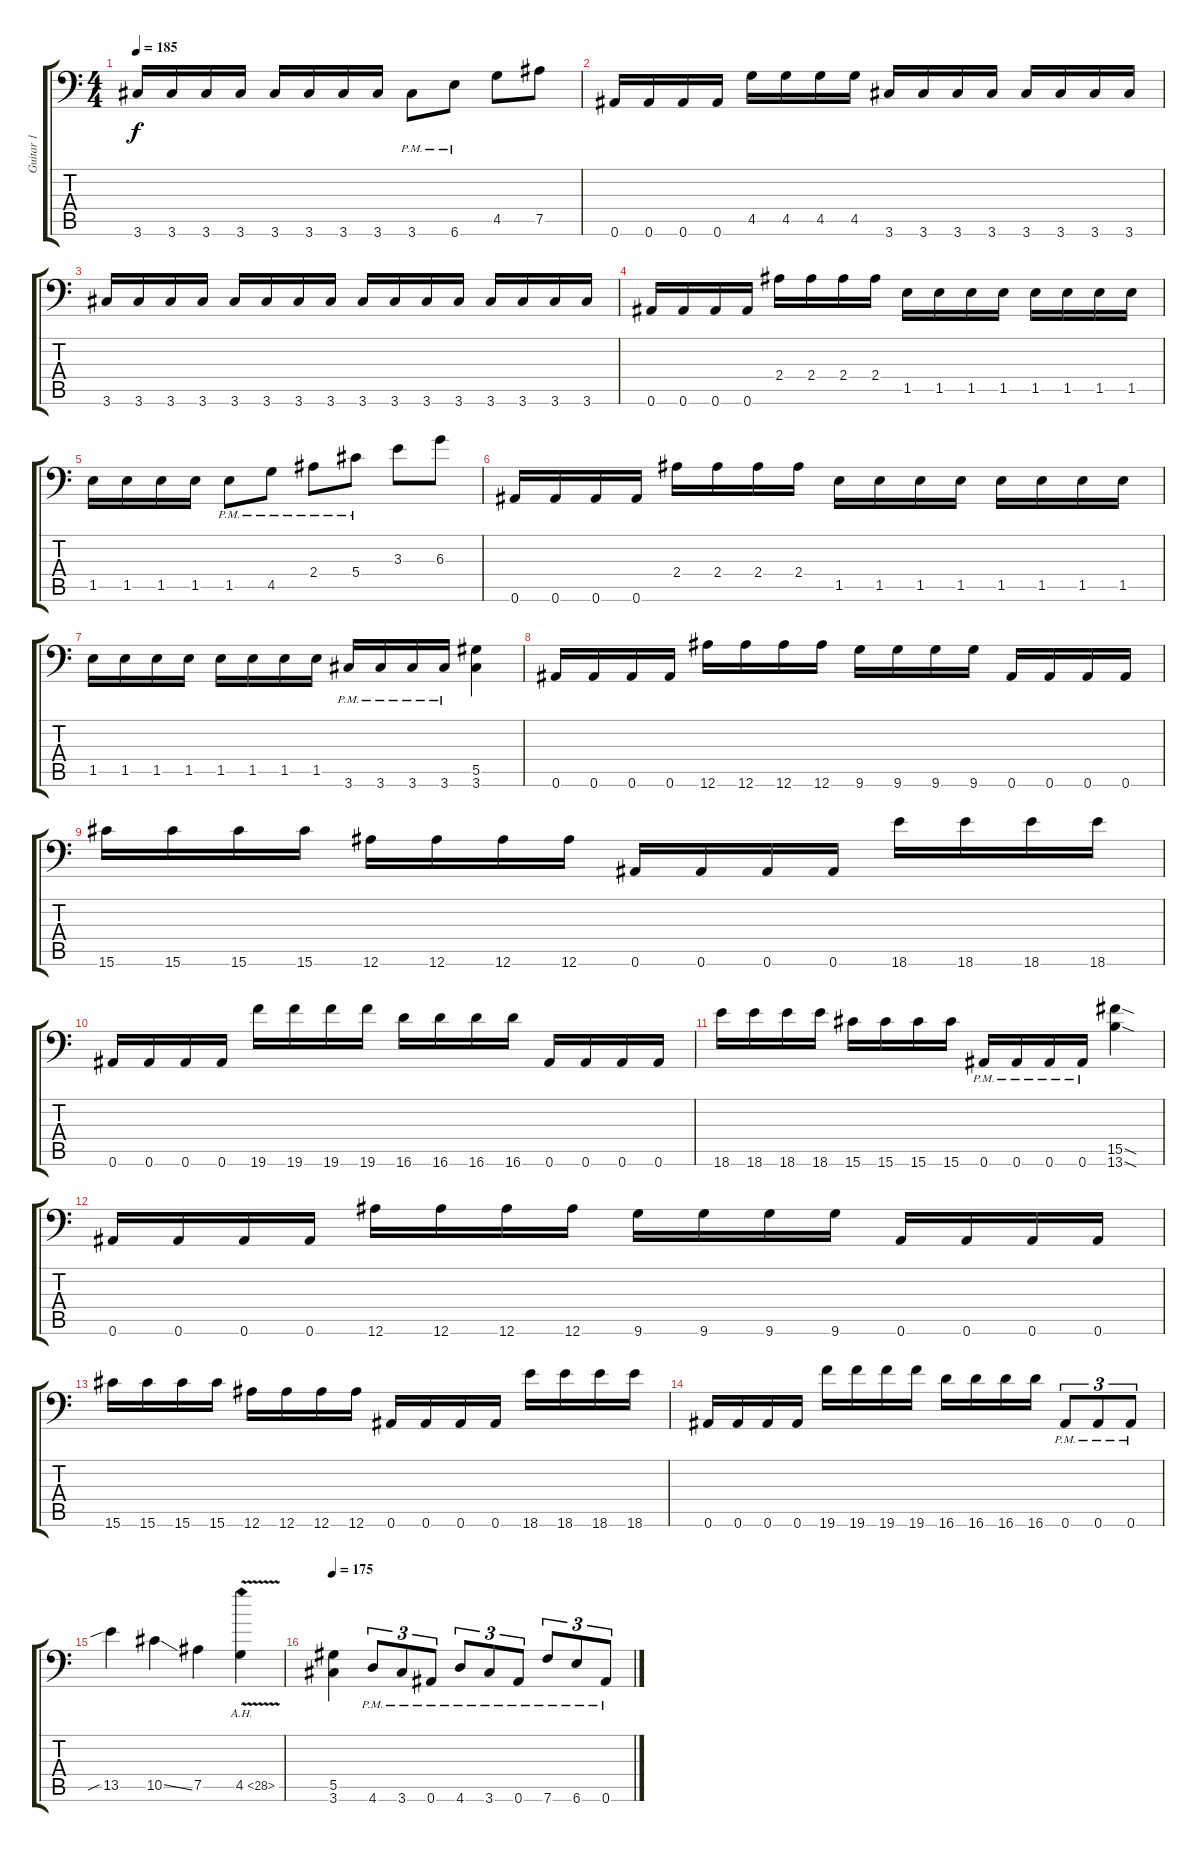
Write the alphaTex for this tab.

\track ("Guitar 1" "Guitar 1") {instrument distortionguitar}
\staff {score tabs}
\tuning (Bb3 F3 Db3 Ab2 Eb2 Bb1) {hide}
\ts (4 4)
\tempo 185
\clef f4
\ks c
3.6.16{dy f} 3.6.16 3.6.16 3.6.16 3.6.16 3.6.16 3.6.16 3.6.16 3.6{pm}.8 6.6{pm}.8 4.5.8 7.5.8 |
0.6.16 0.6.16 0.6.16 0.6.16 4.5.16 4.5.16 4.5.16 4.5.16 3.6.16 3.6.16 3.6.16 3.6.16 3.6.16 3.6.16 3.6.16 3.6.16 |
3.6.16 3.6.16 3.6.16 3.6.16 3.6.16 3.6.16 3.6.16 3.6.16 3.6.16 3.6.16 3.6.16 3.6.16 3.6.16 3.6.16 3.6.16 3.6.16 |
0.6.16 0.6.16 0.6.16 0.6.16 2.4.16 2.4.16 2.4.16 2.4.16 1.5.16 1.5.16 1.5.16 1.5.16 1.5.16 1.5.16 1.5.16 1.5.16 |
1.5.16 1.5.16 1.5.16 1.5.16 1.5{pm}.8 4.5{pm}.8 2.4{pm}.8 5.4{pm}.8 3.3.8 6.3.8 |
0.6.16 0.6.16 0.6.16 0.6.16 2.4.16 2.4.16 2.4.16 2.4.16 1.5.16 1.5.16 1.5.16 1.5.16 1.5.16 1.5.16 1.5.16 1.5.16 |
1.5.16 1.5.16 1.5.16 1.5.16 1.5.16 1.5.16 1.5.16 1.5.16 3.6{pm}.16 3.6{pm}.16 3.6{pm}.16 3.6{pm}.16 (5.5 3.6).4 |
0.6.16 0.6.16 0.6.16 0.6.16 12.6.16 12.6.16 12.6.16 12.6.16 9.6.16 9.6.16 9.6.16 9.6.16 0.6.16 0.6.16 0.6.16 0.6.16 |
15.6.16 15.6.16 15.6.16 15.6.16 12.6.16 12.6.16 12.6.16 12.6.16 0.6.16 0.6.16 0.6.16 0.6.16 18.6.16 18.6.16 18.6.16 18.6.16 |
0.6.16 0.6.16 0.6.16 0.6.16 19.6.16 19.6.16 19.6.16 19.6.16 16.6.16 16.6.16 16.6.16 16.6.16 0.6.16 0.6.16 0.6.16 0.6.16 |
18.6.16 18.6.16 18.6.16 18.6.16 15.6.16 15.6.16 15.6.16 15.6.16 0.6{pm}.16 0.6{pm}.16 0.6{pm}.16 0.6{pm}.16 (15.5{sod} 13.6{sod}).4 |
0.6.16 0.6.16 0.6.16 0.6.16 12.6.16 12.6.16 12.6.16 12.6.16 9.6.16 9.6.16 9.6.16 9.6.16 0.6.16 0.6.16 0.6.16 0.6.16 |
15.6.16 15.6.16 15.6.16 15.6.16 12.6.16 12.6.16 12.6.16 12.6.16 0.6.16 0.6.16 0.6.16 0.6.16 18.6.16 18.6.16 18.6.16 18.6.16 |
0.6.16 0.6.16 0.6.16 0.6.16 19.6.16 19.6.16 19.6.16 19.6.16 16.6.16 16.6.16 16.6.16 16.6.16 0.6{pm}.8{tu (3 2)} 0.6{pm}.8{tu (3 2)} 0.6{pm}.8{tu (3 2)} |
13.5{sib}.4 10.5{ss}.4 7.5.4 4.5{ah 24 v}.4 |
\tempo 175
(5.5 3.6).4 4.6{pm}.8{tu (3 2)} 3.6{pm}.8{tu (3 2)} 0.6{pm}.8{tu (3 2)} 4.6{pm}.8{tu (3 2)} 3.6{pm}.8{tu (3 2)} 0.6{pm}.8{tu (3 2)} 7.6{pm}.8{tu (3 2)} 6.6{pm}.8{tu (3 2)} 0.6{pm}.8{tu (3 2)}
